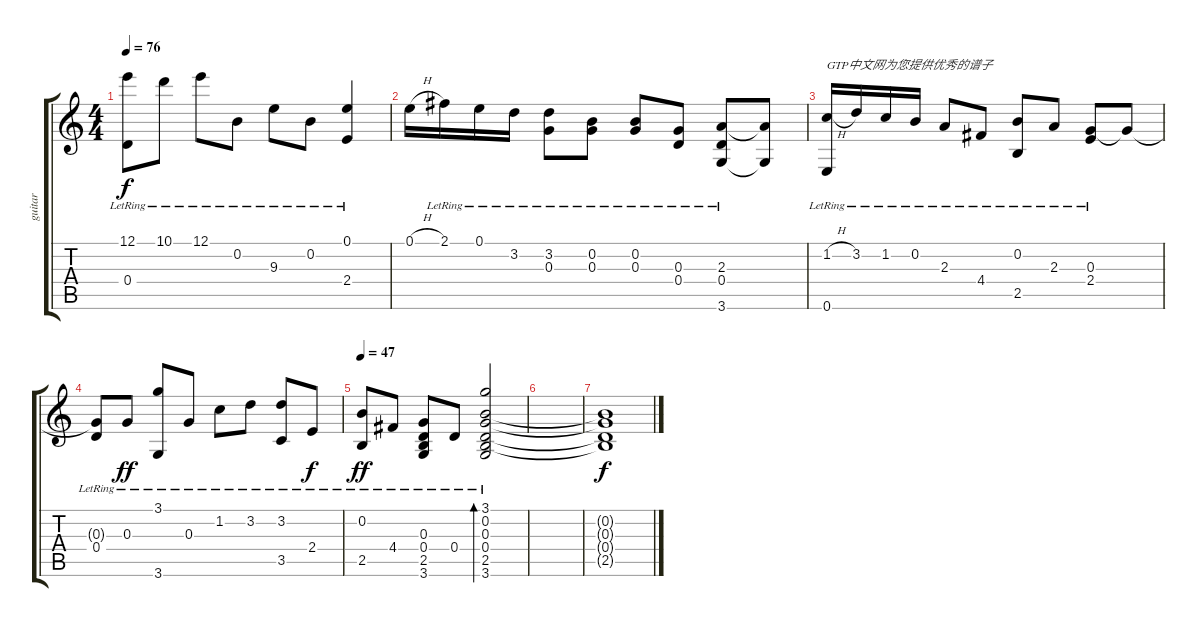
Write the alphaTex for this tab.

\track ("guitar" "guitar") {instrument acousticguitarnylon}
\staff {score tabs}
\tuning (E4 B3 G3 D3 A2 E2) {hide}
\ts (4 4)
\tempo 76
\clef g2
\ks c
(12.1{lr} 0.4{lr}).8{dy f} 10.1{lr}.8 12.1{lr}.8 0.2{lr}.8 9.3{lr}.8 0.2{lr}.8 (0.1{lr} 2.4{lr}).4 |
0.1{h}.16 2.1{lr}.16 0.1{lr}.16 3.2{lr}.16 (3.2{lr} 0.3{lr}).8 (0.2{lr} 0.3{lr}).8 (0.2{lr} 0.3{lr}).8 (0.3{lr} 0.4{lr}).8 (2.3{lr} 0.4{lr} 3.6{lr}).8 (2.3{t} 3.6{t}).8 |
(1.2{h} 0.6{lr}).16{txt "GTP中文网为您提供优秀的谱子"} 3.2{lr}.16 1.2{lr}.16 0.2{lr}.16 2.3{lr}.8 4.4{lr}.8 (0.2{lr} 2.5{lr}).8 2.3{lr}.8 (0.3{lr} 2.4{lr}).8 0.3{t}.8 |
(0.3{t} 0.4{lr}).8 0.3{lr}.8{dy ff} (3.1{lr} 3.6{lr}).8 0.3{lr}.8 1.2{lr}.8 3.2{lr}.8 (3.2{lr} 3.5{lr}).8 2.4{lr}.8{dy f} |
\tempo 47
(0.2{lr} 2.5{lr}).8{dy ff} 4.4{lr}.8 (0.3{lr} 0.4{lr} 2.5{lr} 3.6{lr}).8 0.4{lr}.8 (3.1 0.2 0.3{lr} 0.4{lr} 2.5{lr} 3.6).2{bd 480} |
|
(0.2{t} 0.3{t} 0.4{t} 2.5{t}).1{dy f}
